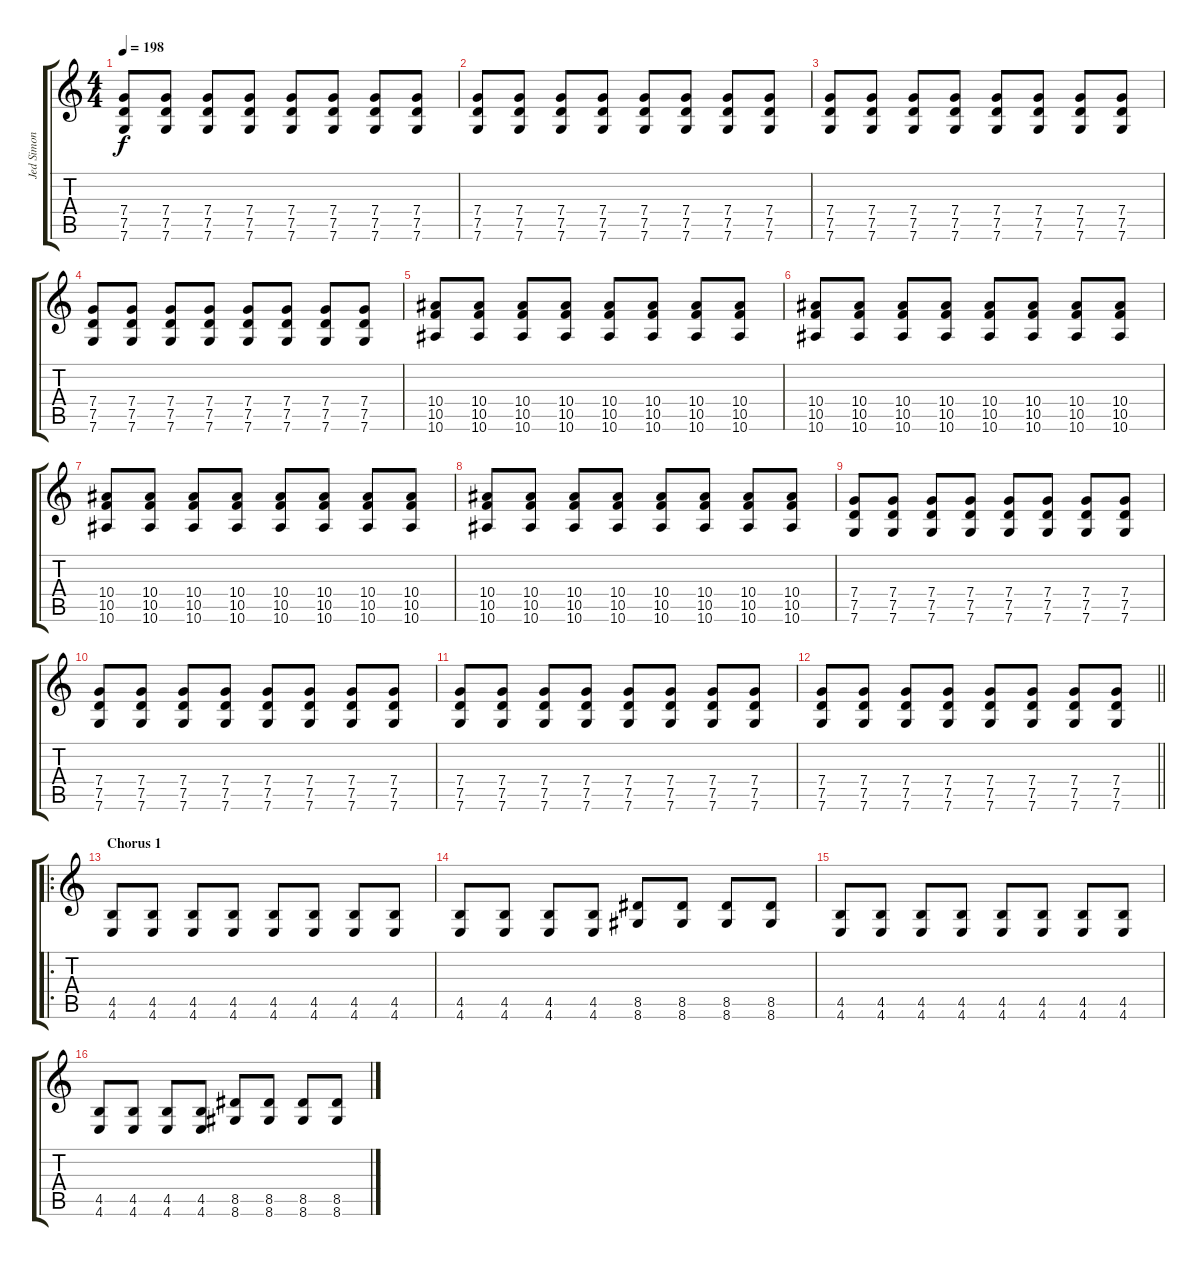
\track ("Jed Simon" "Jed Simon") {instrument distortionguitar}
\staff {score tabs}
\tuning (E4 C4 G3 C3 G2 C2) {hide}
\ts (4 4)
\tempo 198
\clef g2
\ks c
(7.4 7.5 7.6).8{dy f} (7.4 7.5 7.6).8 (7.4 7.5 7.6).8 (7.4 7.5 7.6).8 (7.4 7.5 7.6).8 (7.4 7.5 7.6).8 (7.4 7.5 7.6).8 (7.4 7.5 7.6).8 |
(7.4 7.5 7.6).8 (7.4 7.5 7.6).8 (7.4 7.5 7.6).8 (7.4 7.5 7.6).8 (7.4 7.5 7.6).8 (7.4 7.5 7.6).8 (7.4 7.5 7.6).8 (7.4 7.5 7.6).8 |
(7.4 7.5 7.6).8 (7.4 7.5 7.6).8 (7.4 7.5 7.6).8 (7.4 7.5 7.6).8 (7.4 7.5 7.6).8 (7.4 7.5 7.6).8 (7.4 7.5 7.6).8 (7.4 7.5 7.6).8 |
(7.4 7.5 7.6).8 (7.4 7.5 7.6).8 (7.4 7.5 7.6).8 (7.4 7.5 7.6).8 (7.4 7.5 7.6).8 (7.4 7.5 7.6).8 (7.4 7.5 7.6).8 (7.4 7.5 7.6).8 |
(10.4 10.5 10.6).8 (10.4 10.5 10.6).8 (10.4 10.5 10.6).8 (10.4 10.5 10.6).8 (10.4 10.5 10.6).8 (10.4 10.5 10.6).8 (10.4 10.5 10.6).8 (10.4 10.5 10.6).8 |
(10.4 10.5 10.6).8 (10.4 10.5 10.6).8 (10.4 10.5 10.6).8 (10.4 10.5 10.6).8 (10.4 10.5 10.6).8 (10.4 10.5 10.6).8 (10.4 10.5 10.6).8 (10.4 10.5 10.6).8 |
(10.4 10.5 10.6).8 (10.4 10.5 10.6).8 (10.4 10.5 10.6).8 (10.4 10.5 10.6).8 (10.4 10.5 10.6).8 (10.4 10.5 10.6).8 (10.4 10.5 10.6).8 (10.4 10.5 10.6).8 |
(10.4 10.5 10.6).8 (10.4 10.5 10.6).8 (10.4 10.5 10.6).8 (10.4 10.5 10.6).8 (10.4 10.5 10.6).8 (10.4 10.5 10.6).8 (10.4 10.5 10.6).8 (10.4 10.5 10.6).8 |
(7.4 7.5 7.6).8 (7.4 7.5 7.6).8 (7.4 7.5 7.6).8 (7.4 7.5 7.6).8 (7.4 7.5 7.6).8 (7.4 7.5 7.6).8 (7.4 7.5 7.6).8 (7.4 7.5 7.6).8 |
(7.4 7.5 7.6).8 (7.4 7.5 7.6).8 (7.4 7.5 7.6).8 (7.4 7.5 7.6).8 (7.4 7.5 7.6).8 (7.4 7.5 7.6).8 (7.4 7.5 7.6).8 (7.4 7.5 7.6).8 |
(7.4 7.5 7.6).8 (7.4 7.5 7.6).8 (7.4 7.5 7.6).8 (7.4 7.5 7.6).8 (7.4 7.5 7.6).8 (7.4 7.5 7.6).8 (7.4 7.5 7.6).8 (7.4 7.5 7.6).8 |
\barLineRight lightlight
(7.4 7.5 7.6).8 (7.4 7.5 7.6).8 (7.4 7.5 7.6).8 (7.4 7.5 7.6).8 (7.4 7.5 7.6).8 (7.4 7.5 7.6).8 (7.4 7.5 7.6).8 (7.4 7.5 7.6).8 |
\ro
\section ("" "Chorus 1")
(4.5 4.6).8 (4.5 4.6).8 (4.5 4.6).8 (4.5 4.6).8 (4.5 4.6).8 (4.5 4.6).8 (4.5 4.6).8 (4.5 4.6).8 |
(4.5 4.6).8 (4.5 4.6).8 (4.5 4.6).8 (4.5 4.6).8 (8.5 8.6).8 (8.5 8.6).8 (8.5 8.6).8 (8.5 8.6).8 |
(4.5 4.6).8 (4.5 4.6).8 (4.5 4.6).8 (4.5 4.6).8 (4.5 4.6).8 (4.5 4.6).8 (4.5 4.6).8 (4.5 4.6).8 |
(4.5 4.6).8 (4.5 4.6).8 (4.5 4.6).8 (4.5 4.6).8 (8.5 8.6).8 (8.5 8.6).8 (8.5 8.6).8 (8.5 8.6).8
